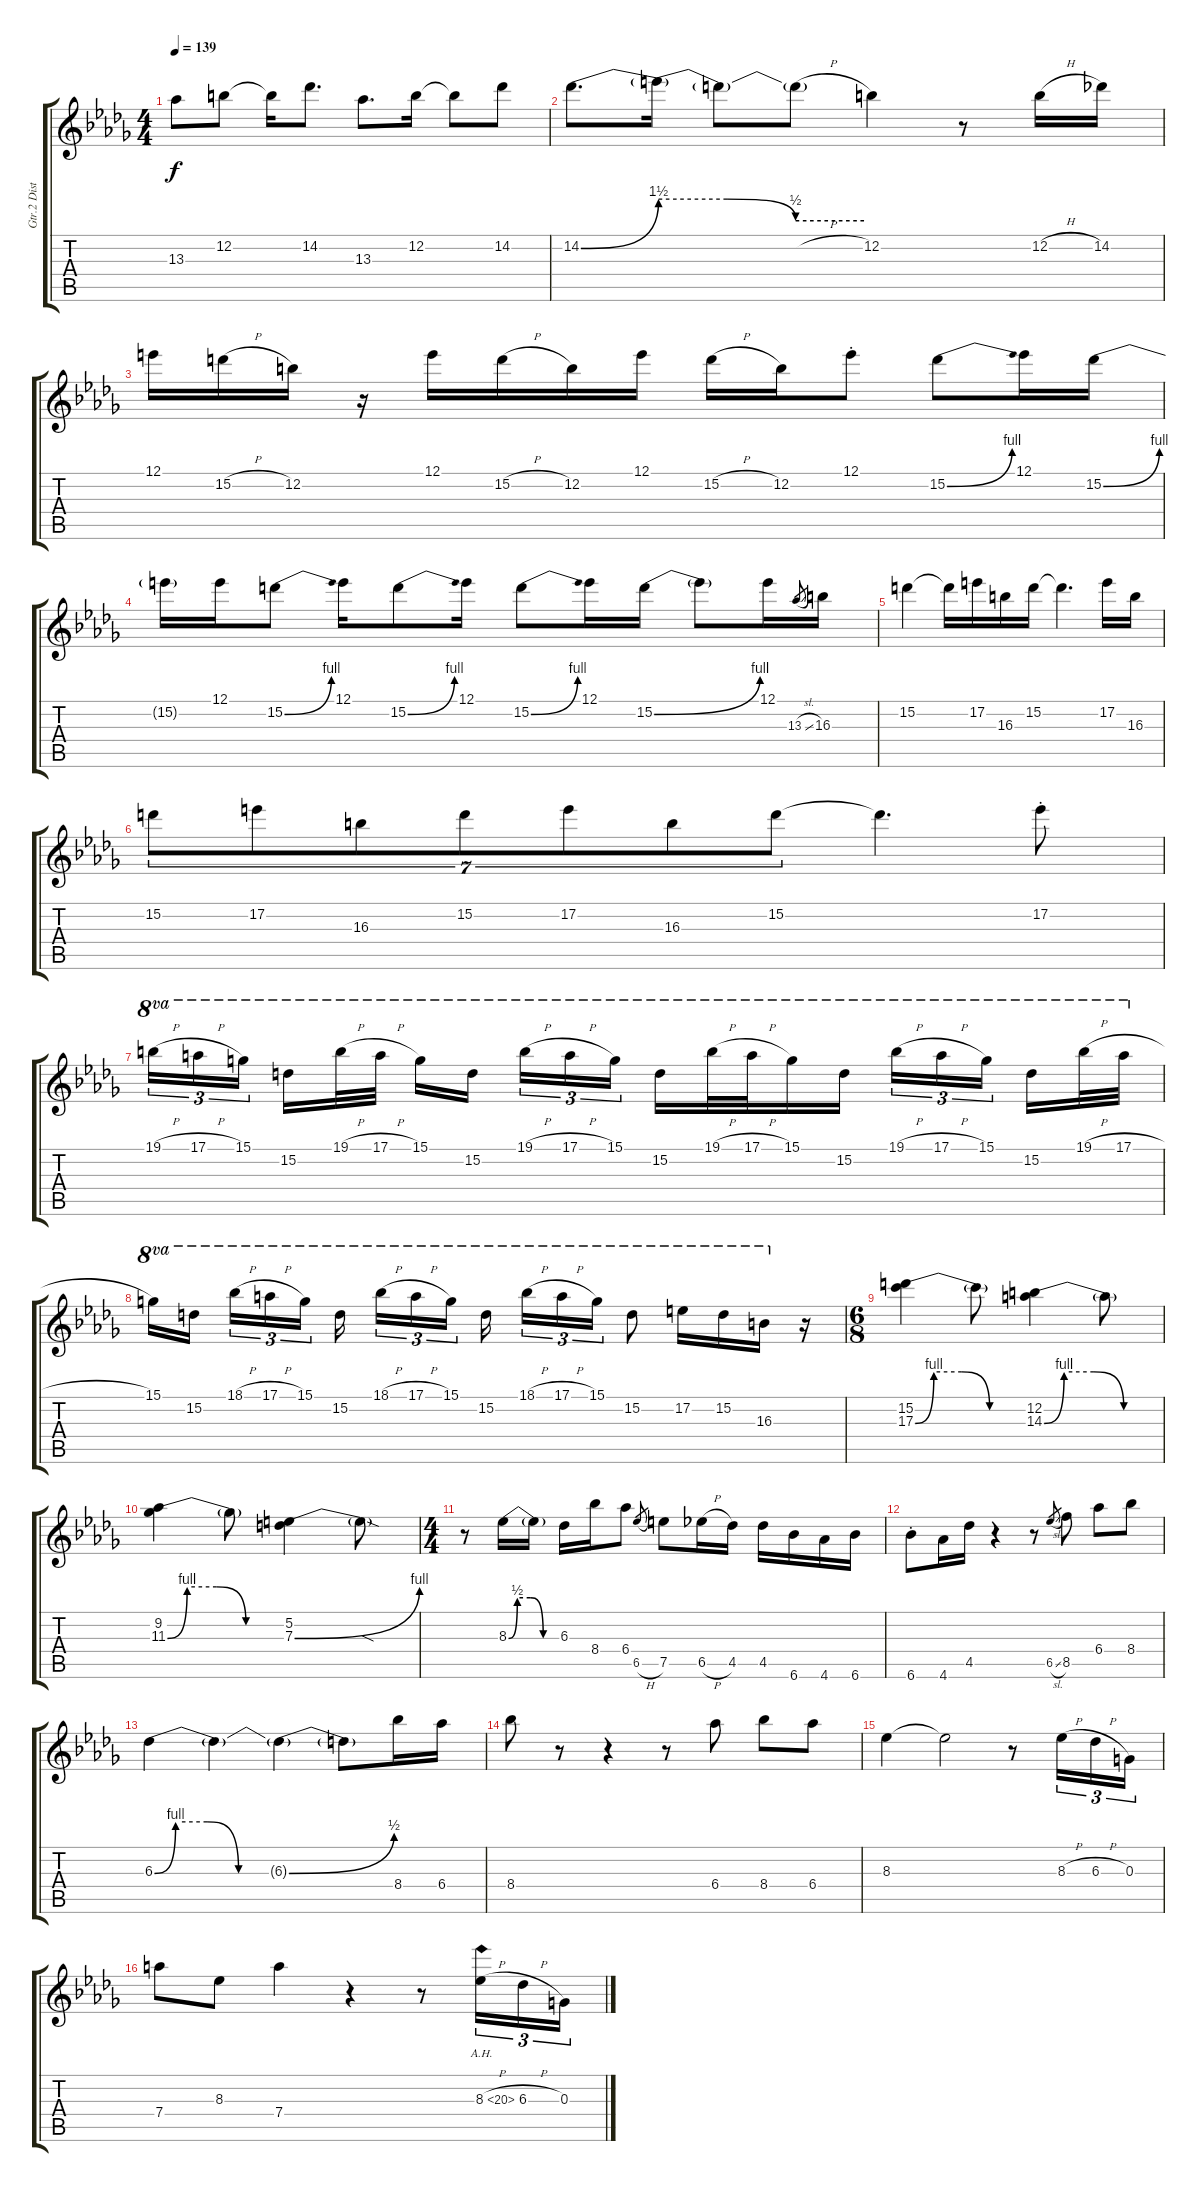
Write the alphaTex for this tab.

\track ("Gtr.2 Distortion Gtr." "Gtr.2 Dist") {instrument distortionguitar}
\staff {score tabs}
\tuning (E4 B3 G3 D4 A3 E3) {hide}
\ts (4 4)
\tempo 139
\clef g2
\ks db
13.3{t}.8{dy f} 12.2.8 12.2{t}.16 14.2.8{d} 13.3.8{d} 12.2.16 12.2{t}.8 14.2.8 |
14.2{be (bend 0 0 60 6)}.8{d} 14.2{be (custom 0 6 20 6 40 2 60 2) t}.16 14.2{t}.8 14.2{h t}.8 12.2.4 r.8 12.2{h}.16 14.2.16 |
12.1.16 15.2{h}.16 12.2.16 r.16 12.1.16 15.2{h}.16 12.2.16 12.1.16 15.2{h}.16 12.2.16 12.1{st}.8 15.2{be (bend 0 0 60 4)}.8 12.1.16 15.2{be (bend 0 0 60 4)}.16 |
15.2{t}.16 12.1.16 15.2{be (bend 0 0 60 4)}.8 12.1.16 15.2{be (bend 0 0 60 4)}.8 12.1.16 15.2{be (bend 0 0 60 4)}.8 12.1.16 15.2{be (bend 0 0 60 4)}.16 15.2{t}.8 12.1.16 13.3{sl}.8{gr} 16.3.16 |
15.2.4 15.2{t}.16 17.2.16 16.3.16 15.2.16 15.2{t}.4{d} 17.2.16 16.3.16 |
15.2.8{tu (7 4)} 17.2.8{tu (7 4)} 16.3.8{tu (7 4)} 15.2.8{tu (7 4)} 17.2.8{tu (7 4)} 16.3.8{tu (7 4)} 15.2.8{tu (7 4)} 15.2{t}.4{d} 17.2{st}.8 |
19.1{h}.16{tu (3 2) ot 8va} 17.1{h}.16{tu (3 2) ot 8va} 15.1.16{tu (3 2) ot 8va beam splitsecondary} 15.2.16{ot 8va} 19.1{h}.32{ot 8va} 17.1{h}.32{ot 8va} 15.1.16{ot 8va} 15.2.16{ot 8va beam splitsecondary} 19.1{h}.16{tu (3 2) ot 8va} 17.1{h}.16{tu (3 2) ot 8va} 15.1.16{tu (3 2) ot 8va} 15.2.16{ot 8va} 19.1{h}.32{ot 8va} 17.1{h}.32{ot 8va} 15.1.16{ot 8va} 15.2.16{ot 8va} 19.1{h}.16{tu (3 2) ot 8va} 17.1{h}.16{tu (3 2) ot 8va} 15.1.16{tu (3 2) ot 8va beam splitsecondary} 15.2.16{ot 8va} 19.1{h}.32{ot 8va} 17.1{h}.32{ot 8va} |
15.1.16{ot 8va} 15.2.16{ot 8va beam splitsecondary} 18.1{h}.16{tu (3 2) ot 8va} 17.1{h}.16{tu (3 2) ot 8va} 15.1.16{tu (3 2) ot 8va} 15.2.16{ot 8va beam splitsecondary} 18.1{h}.16{tu (3 2) ot 8va} 17.1{h}.16{tu (3 2) ot 8va} 15.1.16{tu (3 2) ot 8va beam splitsecondary} 15.2.16{ot 8va} 18.1{h}.16{tu (3 2) ot 8va} 17.1{h}.16{tu (3 2) ot 8va} 15.1.16{tu (3 2) ot 8va} 15.2.8{ot 8va} 17.2.16{ot 8va} 15.2.16{ot 8va} 16.3.16{ot 8va} r.16 |
\ts (6 8)
(15.2 17.3{be (custom 0 0 10 4 25 4 40 0 60 0)}).4 17.3{t}.8 (12.2 14.3{be (custom 0 0 10 4 25 4 40 0 60 0)}).4 14.3{t}.8 |
(9.2 11.3{be (custom 0 0 10 4 25 4 40 0 60 0)}).4 11.3{t}.8 (5.2 7.3{be (bend 0 0 60 4)}).4 7.3{sod t}.8 |
\ts (4 4)
r.8 8.3{be (custom 0 0 10 2 25 2 40 0 60 0)}.16 8.3{t}.16 6.3.16 8.4.16 6.4.8 6.5{h}.8{gr} 7.5.8 6.5{h}.16 4.5.16 4.5.16 6.6.16 4.6.16 6.6.16 |
6.6{st}.8 4.6.16 4.5.16 r.4 r.8 6.5{sl}.8{gr} 8.5.8 6.4.8 8.4.8 |
6.3{be (custom 0 0 10 4 25 4 40 0 60 0)}.4 6.3{t}.4 6.3{be (bend 0 0 60 2) t}.4 6.3{t}.8 8.4.16 6.4.16 |
8.4.8 r.8 r.4 r.8 6.4.8 8.4.8 6.4.8 |
8.3.4 8.3{t}.2 r.8 8.3{h}.16{tu (3 2)} 6.3{h}.16{tu (3 2)} 0.3.16{tu (3 2)} |
7.4.8 8.3.8 7.4.4 r.4 r.8 8.3{ah 12 h}.16{tu (3 2)} 6.3{h}.16{tu (3 2)} 0.3.16{tu (3 2)}
